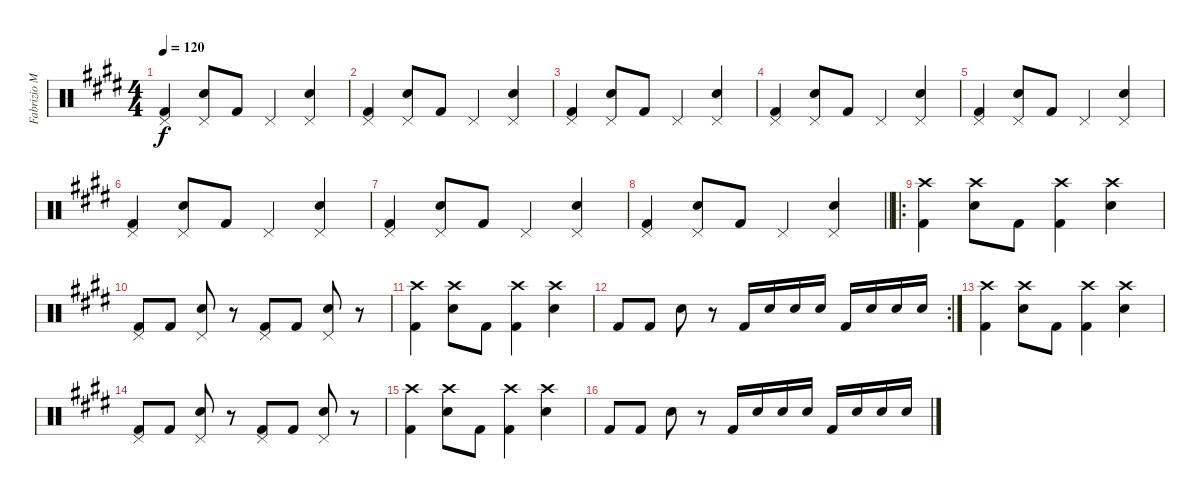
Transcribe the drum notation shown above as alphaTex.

\track ("Fabrizio Moretti " "Fabrizio M") {instrument percussion}
\staff {score}
\articulation defaults
\ts (4 4)
\tempo 120
\clef neutral
\ks e
("Kick (hit) 2" "Pedal Hi-Hat (hit)").4{dy f} ("Snare (hit) 2" "Pedal Hi-Hat (hit)").8 "Kick (hit) 2".8 "Pedal Hi-Hat (hit)".4 ("Snare (hit) 2" "Pedal Hi-Hat (hit)").4 |
("Kick (hit) 2" "Pedal Hi-Hat (hit)").4 ("Snare (hit) 2" "Pedal Hi-Hat (hit)").8 "Kick (hit) 2".8 "Pedal Hi-Hat (hit)".4 ("Snare (hit) 2" "Pedal Hi-Hat (hit)").4 |
("Kick (hit) 2" "Pedal Hi-Hat (hit)").4 ("Snare (hit) 2" "Pedal Hi-Hat (hit)").8 "Kick (hit) 2".8 "Pedal Hi-Hat (hit)".4 ("Snare (hit) 2" "Pedal Hi-Hat (hit)").4 |
("Kick (hit) 2" "Pedal Hi-Hat (hit)").4 ("Snare (hit) 2" "Pedal Hi-Hat (hit)").8 "Kick (hit) 2".8 "Pedal Hi-Hat (hit)".4 ("Snare (hit) 2" "Pedal Hi-Hat (hit)").4 |
("Kick (hit) 2" "Pedal Hi-Hat (hit)").4 ("Snare (hit) 2" "Pedal Hi-Hat (hit)").8 "Kick (hit) 2".8 "Pedal Hi-Hat (hit)".4 ("Snare (hit) 2" "Pedal Hi-Hat (hit)").4 |
("Kick (hit) 2" "Pedal Hi-Hat (hit)").4 ("Snare (hit) 2" "Pedal Hi-Hat (hit)").8 "Kick (hit) 2".8 "Pedal Hi-Hat (hit)".4 ("Snare (hit) 2" "Pedal Hi-Hat (hit)").4 |
("Kick (hit) 2" "Pedal Hi-Hat (hit)").4 ("Snare (hit) 2" "Pedal Hi-Hat (hit)").8 "Kick (hit) 2".8 "Pedal Hi-Hat (hit)".4 ("Snare (hit) 2" "Pedal Hi-Hat (hit)").4 |
\barLineRight lightlight
("Kick (hit) 2" "Pedal Hi-Hat (hit)").4 ("Snare (hit) 2" "Pedal Hi-Hat (hit)").8 "Kick (hit) 2".8 "Pedal Hi-Hat (hit)".4 ("Snare (hit) 2" "Pedal Hi-Hat (hit)").4 |
\ro
("Kick (hit) 2" "Crash high (hit)").4 ("Snare (hit) 2" "Crash high (hit)").8 "Kick (hit) 2".8 ("Kick (hit) 2" "Crash high (hit)").4 ("Snare (hit) 2" "Crash high (hit)").4 |
("Kick (hit) 2" "Pedal Hi-Hat (hit)").8 "Kick (hit) 2".8 ("Snare (hit) 2" "Pedal Hi-Hat (hit)").8 r.8 ("Kick (hit) 2" "Pedal Hi-Hat (hit)").8 "Kick (hit) 2".8 ("Snare (hit) 2" "Pedal Hi-Hat (hit)").8 r.8 |
("Kick (hit) 2" "Crash high (hit)").4 ("Snare (hit) 2" "Crash high (hit)").8 "Kick (hit) 2".8 ("Kick (hit) 2" "Crash high (hit)").4 ("Snare (hit) 2" "Crash high (hit)").4 |
\rc 2 "Kick (hit) 2".8 "Kick (hit) 2".8 "Snare (hit) 2".8
r.8 "Kick (hit) 2".16 "Snare (hit) 2".16 "Snare (hit) 2".16 "Snare (hit) 2".16 "Kick (hit) 2".16 "Snare (hit) 2".16 "Snare (hit) 2".16 "Snare (hit) 2".16 |
("Kick (hit) 2" "Crash high (hit)").4 ("Snare (hit) 2" "Crash high (hit)").8 "Kick (hit) 2".8 ("Kick (hit) 2" "Crash high (hit)").4 ("Snare (hit) 2" "Crash high (hit)").4 |
("Kick (hit) 2" "Pedal Hi-Hat (hit)").8 "Kick (hit) 2".8 ("Snare (hit) 2" "Pedal Hi-Hat (hit)").8 r.8 ("Kick (hit) 2" "Pedal Hi-Hat (hit)").8 "Kick (hit) 2".8 ("Snare (hit) 2" "Pedal Hi-Hat (hit)").8 r.8 |
("Kick (hit) 2" "Crash high (hit)").4 ("Snare (hit) 2" "Crash high (hit)").8 "Kick (hit) 2".8 ("Kick (hit) 2" "Crash high (hit)").4 ("Snare (hit) 2" "Crash high (hit)").4 |
"Kick (hit) 2".8 "Kick (hit) 2".8 "Snare (hit) 2".8 r.8 "Kick (hit) 2".16 "Snare (hit) 2".16 "Snare (hit) 2".16 "Snare (hit) 2".16 "Kick (hit) 2".16 "Snare (hit) 2".16 "Snare (hit) 2".16 "Snare (hit) 2".16
